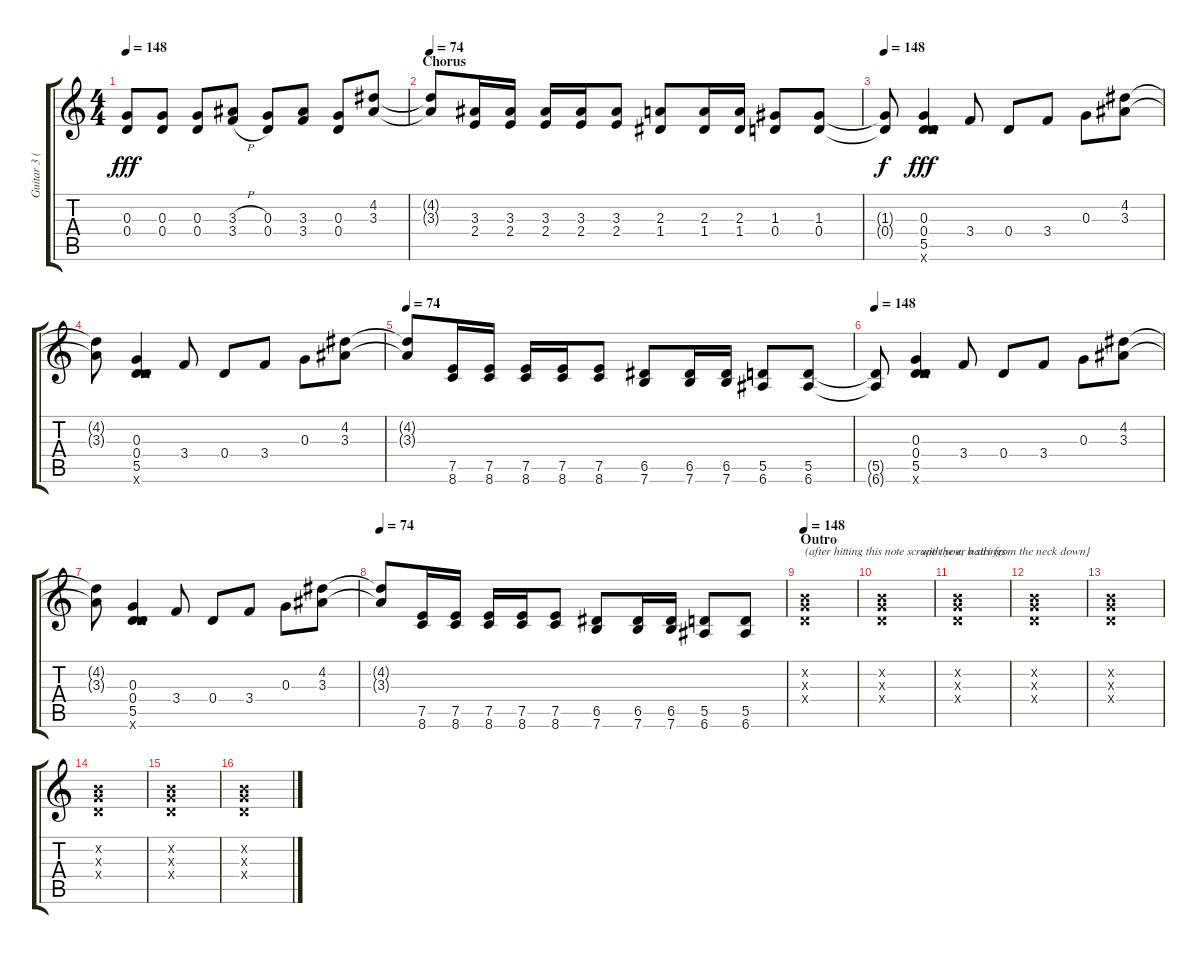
\track ("Guitar 3 (middle)" "Guitar 3 (") {instrument overdrivenguitar}
\staff {score tabs}
\tuning (E4 B3 G3 D3 A2 E2) {hide}
\ts (4 4)
\tempo 148
\clef g2
\ks c
(0.3 0.4).8{dy fff} (0.3 0.4).8 (0.3 0.4).8 (3.3{h} 3.4{h}).8 (0.3 0.4).8 (3.3 3.4).8 (0.3 0.4).8 (4.2 3.3).8 |
\section ("" "Chorus")
\tempo 74
(4.2{t} 3.3{t}).8 (3.3 2.4).16 (3.3 2.4).16 (3.3 2.4).16 (3.3 2.4).16 (3.3 2.4).8 (2.3 1.4).8 (2.3 1.4).16 (2.3 1.4).16 (1.3 0.4).8 (1.3 0.4).8 |
\tempo 148
(1.3{t} 0.4{t}).8{dy f} (0.3 0.4 5.5 10.6{x}).4{dy fff} 3.4.8 0.4.8 3.4.8 0.3.8 (4.2 3.3).8 |
(4.2{t} 3.3{t}).8 (0.3 0.4 5.5 10.6{x}).4 3.4.8 0.4.8 3.4.8 0.3.8 (4.2 3.3).8 |
\tempo 74
(4.2{t} 3.3{t}).8 (7.5 8.6).16 (7.5 8.6).16 (7.5 8.6).16 (7.5 8.6).16 (7.5 8.6).8 (6.5 7.6).8 (6.5 7.6).16 (6.5 7.6).16 (5.5 6.6).8 (5.5 6.6).8 |
\tempo 148
(5.5{t} 6.6{t}).8 (0.3 0.4 5.5 10.6{x}).4 3.4.8 0.4.8 3.4.8 0.3.8 (4.2 3.3).8 |
(4.2{t} 3.3{t}).8 (0.3 0.4 5.5 10.6{x}).4 3.4.8 0.4.8 3.4.8 0.3.8 (4.2 3.3).8 |
\tempo 74
(4.2{t} 3.3{t}).8 (7.5 8.6).16 (7.5 8.6).16 (7.5 8.6).16 (7.5 8.6).16 (7.5 8.6).8 (6.5 7.6).8 (6.5 7.6).16 (6.5 7.6).16 (5.5 6.6).8 (5.5 6.6).8 |
\section ("" "Outro")
\tempo 148
(0.2{x} 0.3{x} 0.4{x}).1{txt "(after hitting this note scrape the e, b strings"} |
(0.2{x} 0.3{x} 0.4{x}).1{txt "             with your nails from the neck down}"} |
(0.2{x} 0.3{x} 0.4{x}).1 |
(0.2{x} 0.3{x} 0.4{x}).1 |
(0.2{x} 0.3{x} 0.4{x}).1{volume 8} |
(0.2{x} 0.3{x} 0.4{x}).1{volume 6} |
(0.2{x} 0.3{x} 0.4{x}).1{volume 4} |
(0.2{x} 0.3{x} 0.4{x}).1{volume 3}
